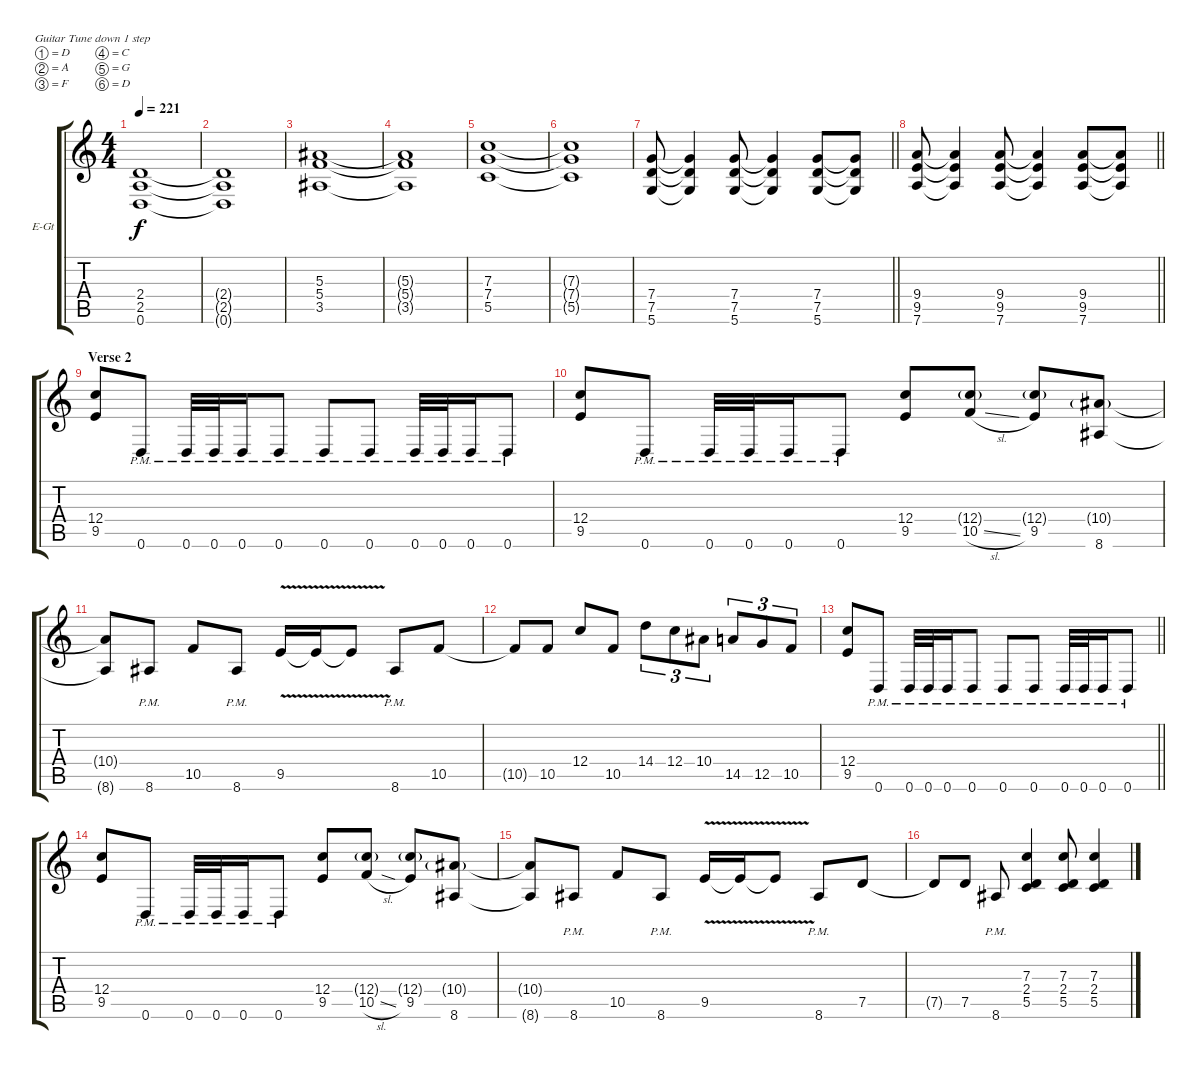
\bracketExtendMode groupsimilarinstruments
\firstSystemTrackNameOrientation horizontal
\otherSystemsTrackNameOrientation horizontal
\track ("Matt Heafy" "E-Gt") {instrument distortionguitar}
\staff {score tabs}
\tuning (D4 A3 F3 C3 G2 D2)
\ts (4 4)
\tempo 221
\clef g2
\ks c
(2.4 2.5 0.6).1{dy f} |
(2.4{t} 2.5{t} 0.6{t}).1 |
(5.3 5.4 3.5).1 |
(5.3{t} 5.4{t} 3.5{t}).1 |
(7.3 7.4 5.5).1 |
(7.3{t} 7.4{t} 5.5{t}).1 |
\barLineRight lightlight
(7.4 7.5 5.6).8 (7.4{t} 7.5{t} 5.6{t}).4 (7.4 7.5 5.6).8 (7.4{t} 7.5{t} 5.6{t}).4 (7.4 7.5 5.6).8 (7.4{t} 7.5{t} 5.6{t}).8 |
\barLineRight lightlight
(9.4 9.5 7.6).8 (9.4{t} 9.5{t} 7.6{t}).4 (9.4 9.5 7.6).8 (9.4{t} 9.5{t} 7.6{t}).4 (9.4 9.5 7.6).8 (9.4{t} 9.5{t} 7.6{t}).8 |
\section ("" "Verse 2")
(12.4 9.5).8 0.6{pm}.8 0.6{pm}.32 0.6{pm}.32 0.6{pm}.16 0.6{pm}.8 0.6{pm}.8 0.6{pm}.8 0.6{pm}.32 0.6{pm}.32 0.6{pm}.16 0.6{pm}.8 |
(12.4 9.5).8 0.6{pm}.8 0.6{pm}.32 0.6{pm}.32 0.6{pm}.16 0.6{pm}.8 (12.4 9.5).8 (12.4{g} 10.5{sl}).8 (12.4{g} 9.5).8 (10.4{g} 8.6).8 |
(10.4{t} 8.6{t}).8 8.6{pm}.8 10.5.8 8.6{pm}.8 9.5{v}.16 9.5{v t}.16 9.5{v t}.8 8.6{pm}.8 10.5.8 |
10.5{t}.8 10.5.8 12.4.8 10.5.8 14.4.8{tu (3 2)} 12.4.8{tu (3 2)} 10.4.8{tu (3 2)} 14.5.8{tu (3 2)} 12.5.8{tu (3 2)} 10.5.8{tu (3 2)} |
\barLineRight lightlight
(12.4 9.5).8 0.6{pm}.8 0.6{pm}.32 0.6{pm}.32 0.6{pm}.16 0.6{pm}.8 0.6{pm}.8 0.6{pm}.8 0.6{pm}.32 0.6{pm}.32 0.6{pm}.16 0.6{pm}.8 |
(12.4 9.5).8 0.6{pm}.8 0.6{pm}.32 0.6{pm}.32 0.6{pm}.16 0.6{pm}.8 (12.4 9.5).8 (12.4{g} 10.5{sl}).8 (12.4{g} 9.5).8 (10.4{g} 8.6).8 |
(10.4{t} 8.6{t}).8 8.6{pm}.8 10.5.8 8.6{pm}.8 9.5{v}.16 9.5{v t}.16 9.5{v t}.8 8.6{pm}.8 7.5.8 |
7.5{t}.8 7.5.8 8.6{pm}.8 (7.3 2.4 5.5).4 (7.3 2.4 5.5).8 (7.3 2.4 5.5).4
